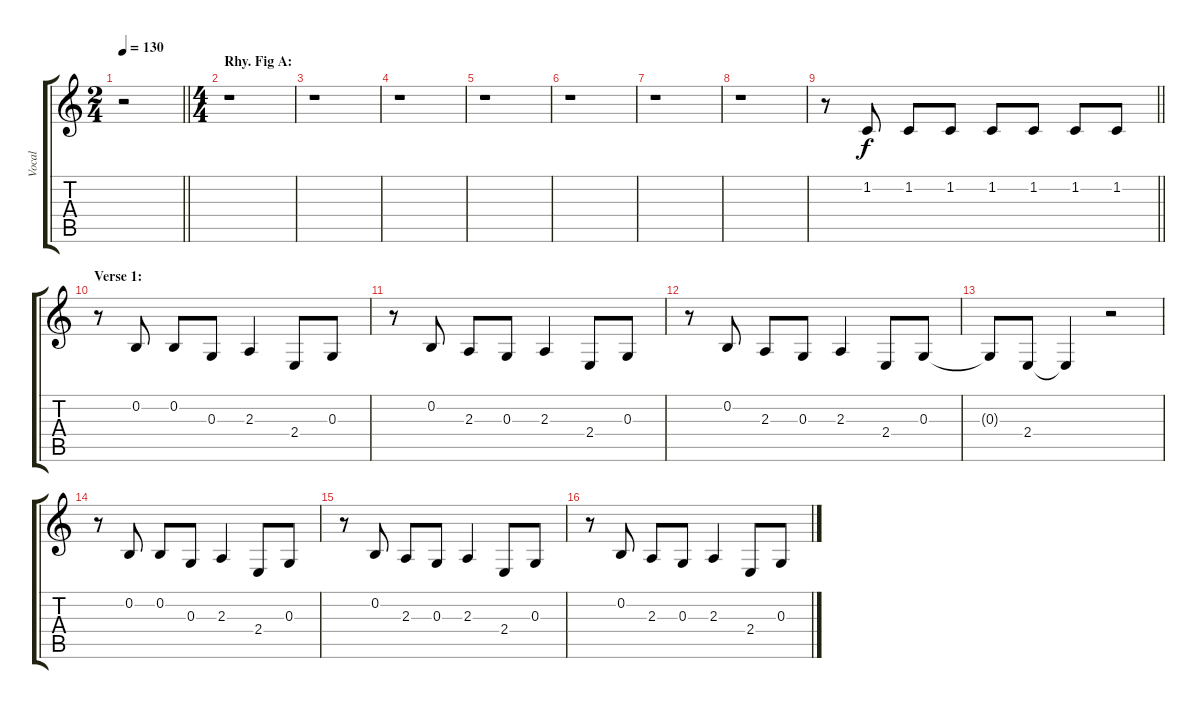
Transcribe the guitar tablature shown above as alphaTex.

\track ("Vocal" "Vocal") {instrument oboe}
\staff {score tabs}
\tuning (E4 B3 G3 D3 A2 E2) {hide}
\ts (2 4)
\tempo 130
\clef g2
\barLineRight lightlight
\ks c
r.2{dy f instrument oboe} |
\ts (4 4)
\section ("" "Rhy. Fig A:")
r.1 |
r.1 |
r.1 |
r.1 |
r.1 |
r.1 |
r.1 |
\barLineRight lightlight
r.8 1.2.8 1.2.8 1.2.8 1.2.8 1.2.8 1.2.8 1.2.8 |
\section ("" "Verse 1:")
r.8 0.2.8 0.2.8 0.3.8 2.3.4 2.4.8 0.3.8 |
r.8 0.2.8 2.3.8 0.3.8 2.3.4 2.4.8 0.3.8 |
r.8 0.2.8 2.3.8 0.3.8 2.3.4 2.4.8 0.3.8 |
0.3{t}.8 2.4.8 2.4{t}.4 r.2 |
r.8 0.2.8 0.2.8 0.3.8 2.3.4 2.4.8 0.3.8 |
r.8 0.2.8 2.3.8 0.3.8 2.3.4 2.4.8 0.3.8 |
r.8 0.2.8 2.3.8 0.3.8 2.3.4 2.4.8 0.3.8
